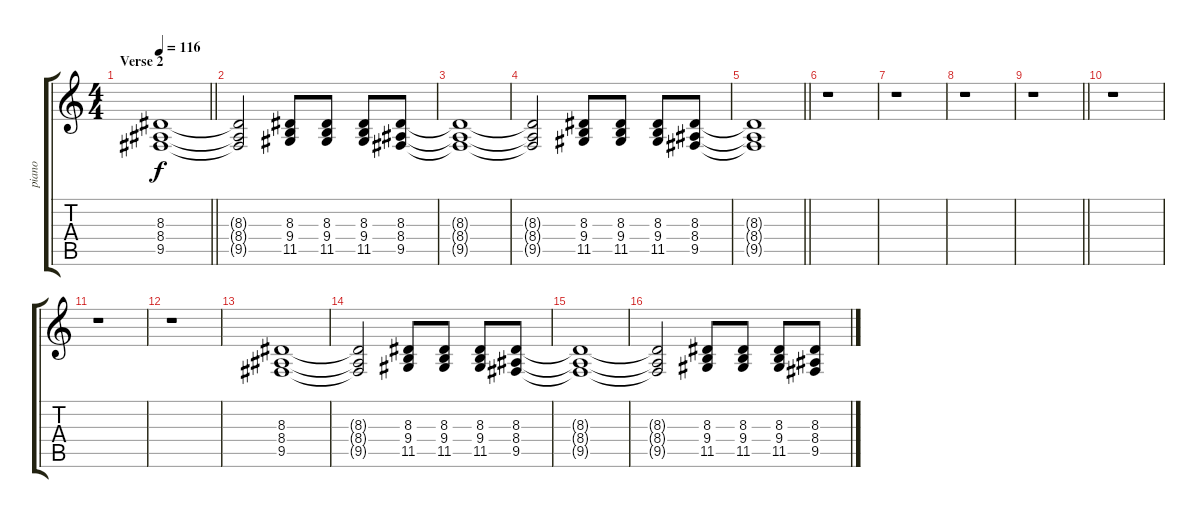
\track ("piano" "piano") {instrument electricgrandpiano}
\staff {score tabs}
\tuning (E4 B3 G3 D3 A2 E2) {hide}
\ts (4 4)
\section ("" "Verse 2")
\tempo 116
\clef g2
\barLineRight lightlight
\ks c
(8.3 8.4 9.5).1{dy f} |
\section ("" "")
(8.3{t} 8.4{t} 9.5{t}).2 (8.3 9.4 11.5).8 (8.3 9.4 11.5).8 (8.3 9.4 11.5).8 (8.3 8.4 9.5).8 |
(8.3{t} 8.4{t} 9.5{t}).1 |
(8.3{t} 8.4{t} 9.5{t}).2 (8.3 9.4 11.5).8 (8.3 9.4 11.5).8 (8.3 9.4 11.5).8 (8.3 8.4 9.5).8 |
\barLineRight lightlight
(8.3{t} 8.4{t} 9.5{t}).1 |
r.1 |
r.1 |
r.1 |
\barLineRight lightlight
r.1 |
r.1 |
r.1 |
r.1 |
(8.3 8.4 9.5).1 |
(8.3{t} 8.4{t} 9.5{t}).2 (8.3 9.4 11.5).8 (8.3 9.4 11.5).8 (8.3 9.4 11.5).8 (8.3 8.4 9.5).8 |
(8.3{t} 8.4{t} 9.5{t}).1 |
(8.3{t} 8.4{t} 9.5{t}).2 (8.3 9.4 11.5).8 (8.3 9.4 11.5).8 (8.3 9.4 11.5).8 (8.3 8.4 9.5).8
